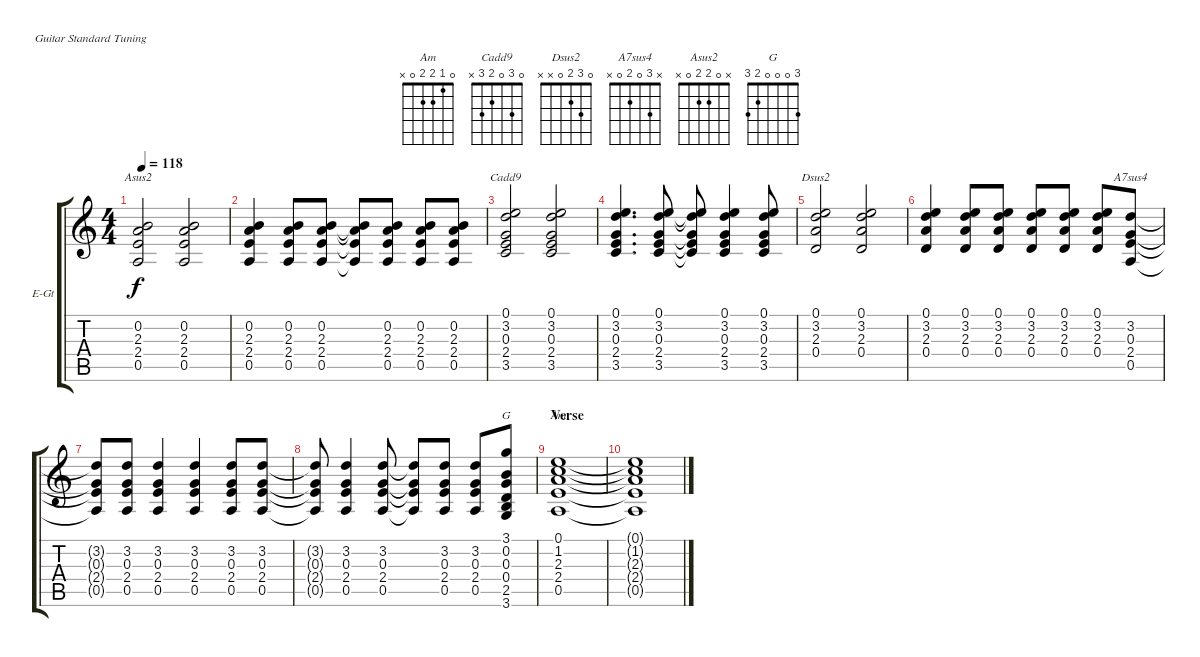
\defaultSystemsLayout 4
\bracketExtendMode groupsimilarinstruments
\firstSystemTrackNameOrientation horizontal
\otherSystemsTrackNameOrientation horizontal
\track ("Electric Guitar" "E-Gt") {instrument distortionguitar}
\staff {score tabs}
\tuning (E4 B3 G3 D3 A2 E2)
\chord ("Am" 0 1 2 2 0 x) {showfingering false}
\chord ("Cadd9" 0 3 0 2 3 x) {showfingering false}
\chord ("Dsus2" 0 3 2 0 x x) {showfingering false}
\chord ("A7sus4" x 3 0 2 0 x) {showfingering false}
\chord ("Asus2" x 0 2 2 0 x) {showfingering false}
\chord ("G" 3 0 0 0 2 3) {showfingering false}
\ts (4 4)
\tempo 118
\clef g2
\scale
0.333333
\ks c
(0.5 2.4 2.3 0.2).2{ch "Asus2" dy f} (0.5 2.4 2.3 0.2).2 |
\scale
0.333333 (0.5 2.4 2.3 0.2).4 (0.5 2.4 2.3 0.2).8 (0.5 2.4 2.3 0.2).8 (0.5{t} 2.4{t} 2.3{t} 0.2{t}).8 (0.5 2.4 2.3 0.2).8 (0.5 2.4 2.3 0.2).8 (0.5 2.4 2.3 0.2).8 |
\scale
0.333333 (3.5 2.4 0.3 3.2 0.1).2{ch "Cadd9"} (3.5 2.4 0.3 3.2 0.1).2 |
\scale
0.333333 (3.5 2.4 0.3 3.2 0.1).4{d} (3.5 2.4 0.3 3.2 0.1).8 (3.5{t} 2.4{t} 0.3{t} 3.2{t} 0.1{t}).8 (3.5 2.4 0.3 3.2 0.1).4 (3.5 2.4 0.3 3.2 0.1).8 |
\scale
0.333333 (0.4 2.3 3.2 0.1).2{ch "Dsus2"} (0.4 2.3 3.2 0.1).2 |
\scale
0.333333 (0.4 2.3 3.2 0.1).4 (0.4 2.3 3.2 0.1).8 (0.4 2.3 3.2 0.1).8 (0.4 2.3 3.2 0.1).8 (0.4 2.3 3.2 0.1).8 (0.4 2.3 3.2 0.1).8 (0.5 2.4 0.3 3.2).8{ch "A7sus4"} |
\scale
0.333333 (0.5{t} 2.4{t} 0.3{t} 3.2{t}).8 (0.5 2.4 0.3 3.2).8 (0.5 2.4 0.3 3.2).4 (0.5 2.4 0.3 3.2).4 (0.5 2.4 0.3 3.2).8 (0.5 2.4 0.3 3.2).8 |
\scale
0.333333 (0.5{t} 2.4{t} 0.3{t} 3.2{t}).8 (0.5 2.4 0.3 3.2).4 (0.5 2.4 0.3 3.2).8 (0.5{t} 2.4{t} 0.3{t} 3.2{t}).8 (0.5 2.4 0.3 3.2).8 (0.5 2.4 0.3 3.2).8 (3.6 2.5 0.4 0.3 0.2 3.1).8{ch "G"} |
\section ("" "Verse")
\scale
0.333333 (0.5 2.4 2.3 1.2 0.1).1{ch "Am"} |
\scale
0.333333 (0.5{t} 2.4{t} 2.3{t} 1.2{t} 0.1{t}).1 |
\scale
0.333333 |
\scale
0.333333 |
\scale
0.333333 |
\scale
0.333333 |
\scale
0.333333 |
\scale
0.333333
